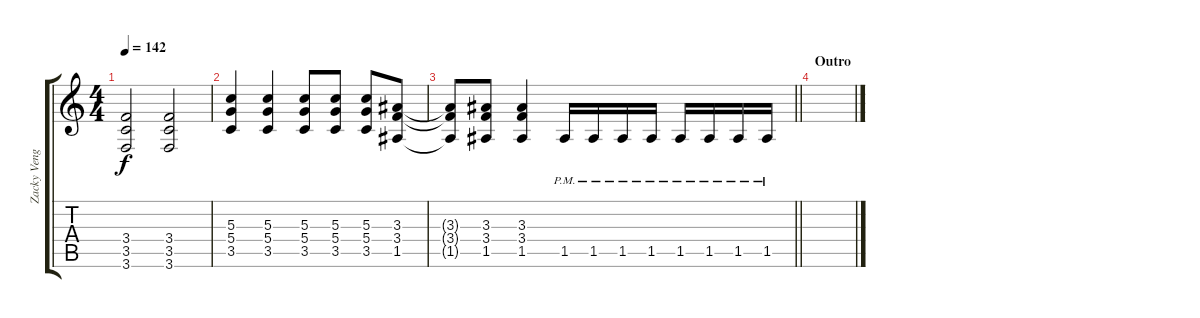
\track ("Zacky Vengeance Rhythm" "Zacky Veng") {instrument distortionguitar}
\staff {score tabs}
\tuning (E4 B3 G3 D3 A2 D2) {hide}
\ts (4 4)
\tempo 142
\clef g2
\ks c
(3.4{t} 3.5{t} 3.6{t}).2{dy f} (3.4 3.5 3.6).2 |
(5.3 5.4 3.5).4 (5.3 5.4 3.5).4 (5.3 5.4 3.5).8 (5.3 5.4 3.5).8 (5.3 5.4 3.5).8 (3.3 3.4 1.5).8 |
\barLineRight lightlight
(3.3{t} 3.4{t} 1.5{t}).8 (3.3 3.4 1.5).8 (3.3 3.4 1.5).4 1.5{pm}.16 1.5{pm}.16 1.5{pm}.16 1.5{pm}.16 1.5{pm}.16 1.5{pm}.16 1.5{pm}.16 1.5{pm}.16 |
\section ("" "Outro")
